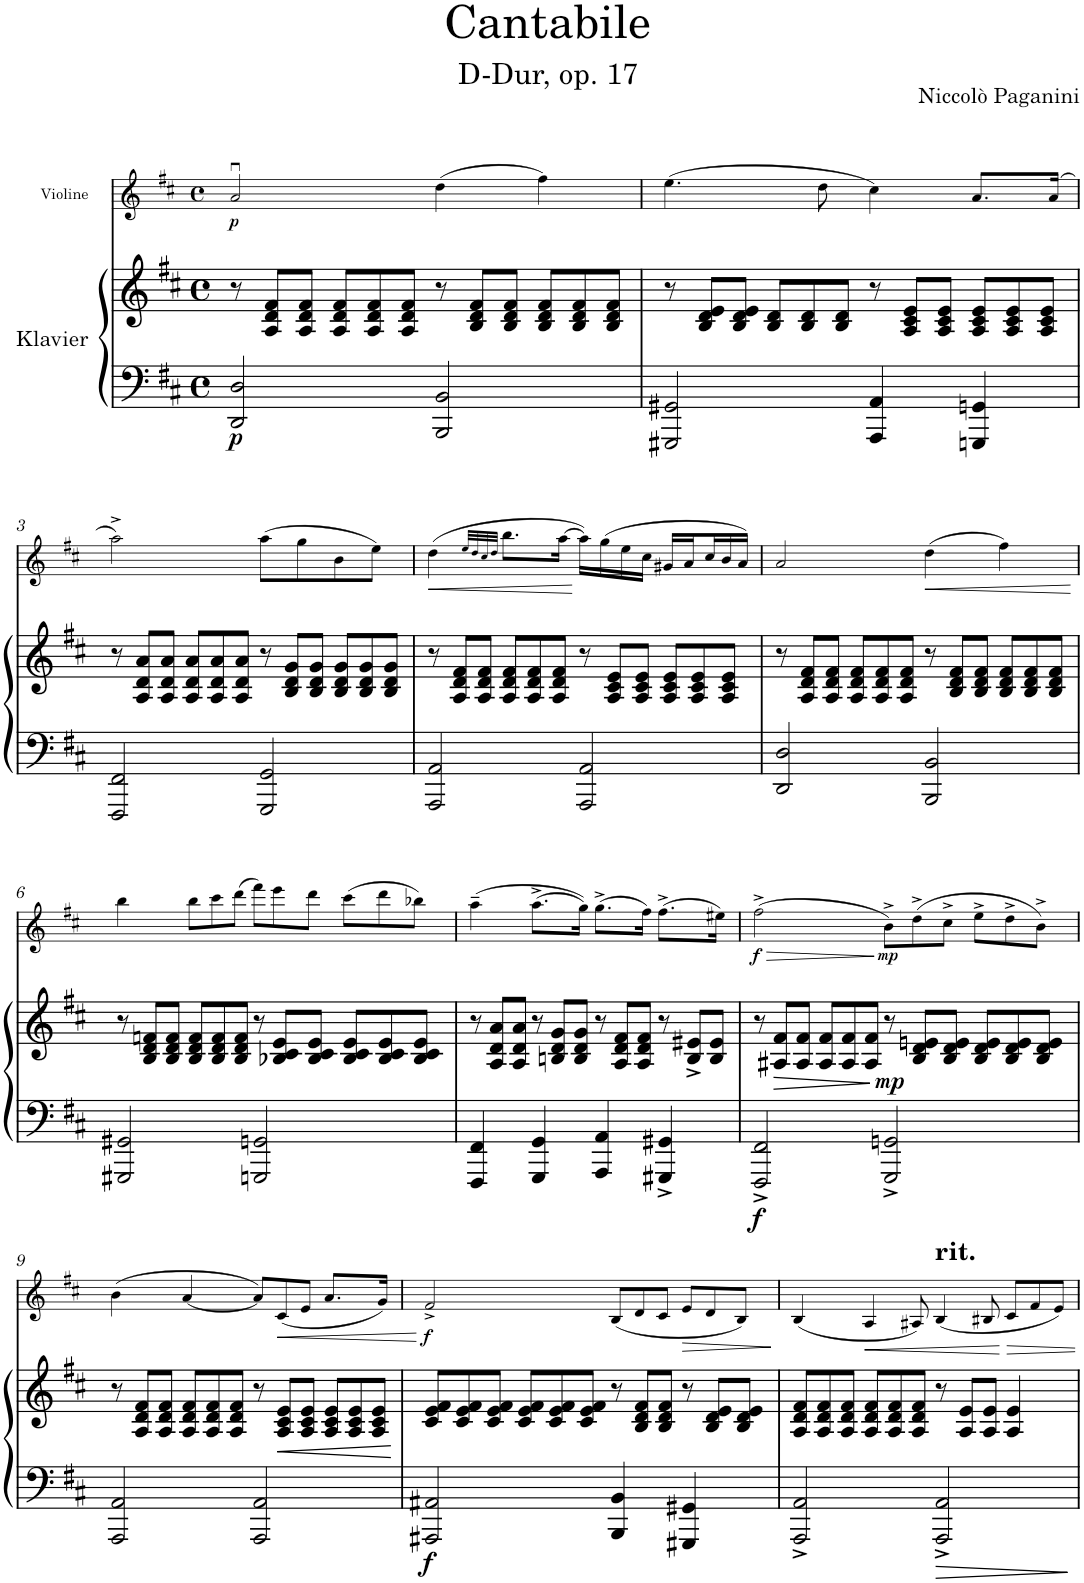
**kern	**kern	**dynam	**kern	**dynam
*part2	*part2	*part2	*part1	*part1
*staff3	*staff2	*staff2/3	*staff1	*staff1
*I"Klavier	*	*	*I"Violine	*
*	*	*	*I'Vln	*
*	*	*	*stria5	*
*clefF4	*clefG2	*	*clefG2	*
*k[f#c#]	*k[f#c#]	*	*k[f#c#]	*
*M4/4	*M4/4	*	*M4/4	*
*met(c)	*met(c)	*	*met(c)	*
*	*Xbrackettup	*	*	*
=1	=1	=1	=1	=1
!	!	!LO:DY:b=2	!	!LO:DY:b
2DD/ 2D/	12r	p	2au/	p
.	12A/ 12d/ 12f#/L	.	.	.
.	12A/ 12d/ 12f#/J	.	.	.
.	12A/ 12d/ 12f#/L	.	.	.
.	12A/ 12d/ 12f#/	.	.	.
.	12A/ 12d/ 12f#/J	.	.	.
*	*Xtuplet	*	*	*
2BBB/ 2BB/	12r	.	(4dd\	.
.	12B/ 12d/ 12f#/L	.	.	.
.	12B/ 12d/ 12f#/J	.	.	.
.	12B/ 12d/ 12f#/L	.	4ff#\)	.
.	12B/ 12d/ 12f#/	.	.	.
.	12B/ 12d/ 12f#/J	.	.	.
=2	=2	=2	=2	=2
2GGG#X/ 2GG#X/	12r	.	(4.ee\	.
.	12B/ 12d/ 12e/L	.	.	.
.	12B/ 12d/ 12e/J	.	.	.
.	12B/ 12d/L	.	.	.
.	12B/ 12d/	.	.	.
.	.	.	8dd\	.
.	12B/ 12d/J	.	.	.
4AAA/ 4AA/	12r	.	4cc#\)	.
.	12A/ 12c#/ 12e/L	.	.	.
.	12A/ 12c#/ 12e/J	.	.	.
4GGGn/ 4GGn/	12A/ 12c#/ 12e/L	.	8.a/L	.
.	12A/ 12c#/ 12e/	.	.	.
.	12A/ 12c#/ 12e/J	.	.	.
.	.	.	(16a/Jk	.
!!LO:LB:g=z
=3	=3	=3	=3	=3
2FFF#/ 2FF#/	12r	.	2aa^\)	.
.	12A/ 12d/ 12a/L	.	.	.
.	12A/ 12d/ 12a/J	.	.	.
.	12A/ 12d/ 12a/L	.	.	.
.	12A/ 12d/ 12a/	.	.	.
.	12A/ 12d/ 12a/J	.	.	.
2GGG/ 2GG/	12r	.	(8aa\L	.
.	12B/ 12d/ 12g/L	.	.	.
.	.	.	8gg\	.
.	12B/ 12d/ 12g/J	.	.	.
.	12B/ 12d/ 12g/L	.	8b\	.
.	12B/ 12d/ 12g/	.	.	.
.	.	.	8ee\J)	.
.	12B/ 12d/ 12g/J	.	.	.
=4	=4	=4	=4	=4
!	!	!	!	!LO:HP:b
2AAA/ 2AA/	12r	.	(4dd\	<
.	12A/ 12d/ 12f#/L	.	.	.
.	12A/ 12d/ 12f#/J	.	.	.
.	.	.	32qee/LLL	.
.	.	.	32qdd/	.
.	.	.	32qcc#/	.
.	.	.	32qdd/JJJ	.
.	12A/ 12d/ 12f#/L	.	8.bb\L	.
.	12A/ 12d/ 12f#/	.	.	.
.	12A/ 12d/ 12f#/J	.	.	.
.	.	.	[16aa\Jk	.
2AAA/ 2AA/	12r	.	16aa\LL])	[
.	.	.	(16gg\	.
.	12A/ 12c#/ 12e/L	.	.	.
.	.	.	16ee\	.
.	12A/ 12c#/ 12e/J	.	.	.
.	.	.	16cc#\JJ	.
.	12A/ 12c#/ 12e/L	.	16g#X/LL	.
.	.	.	16a/	.
.	12A/ 12c#/ 12e/	.	.	.
*	*	*	*Xbrackettup	*
.	.	.	24cc#/	.
.	12A/ 12c#/ 12e/J	.	24b/	.
.	.	.	24a/JJ)	.
=5	=5	=5	=5	=5
2DD/ 2D/	12r	.	2a/	.
.	12A/ 12d/ 12f#/L	.	.	.
.	12A/ 12d/ 12f#/J	.	.	.
.	12A/ 12d/ 12f#/L	.	.	.
.	12A/ 12d/ 12f#/	.	.	.
.	12A/ 12d/ 12f#/J	.	.	.
!	!	!	!	!LO:HP:b
2BBB/ 2BB/	12r	.	(4dd\	<
.	12B/ 12d/ 12f#/L	.	.	.
.	12B/ 12d/ 12f#/J	.	.	.
.	12B/ 12d/ 12f#/L	.	4ff#\)	.
.	12B/ 12d/ 12f#/	.	.	.
.	12B/ 12d/ 12f#/J	.	.	.
.	.	.	.	[
!!LO:LB:g=z
=6	=6	=6	=6	=6
2GGG#X/ 2GG#X/	12r	.	4bb\	.
.	12B/ 12d/ 12fn/L	.	.	.
.	12B/ 12d/ 12f/J	.	.	.
.	12B/ 12d/ 12f/L	.	12bb\L	.
.	12B/ 12d/ 12f/	.	12ccc#\	.
.	12B/ 12d/ 12f/J	.	(12ddd\J	.
2GGGn/ 2GGn/	12r	.	12fff#\L)	.
.	12B-X/ 12c#/ 12e/L	.	12eee\	.
.	12B-/ 12c#/ 12e/J	.	12ddd\J	.
.	12B-/ 12c#/ 12e/L	.	(12ccc#\L	.
.	12B-/ 12c#/ 12e/	.	12ddd\	.
.	12B-/ 12c#/ 12e/J	.	12bb-X\J)	.
=7	=7	=7	=7	=7
4FFF#/ 4FF#/	12r	.	(4aa~\	.
.	12A/ 12d/ 12a/L	.	.	.
.	12A/ 12d/ 12a/J	.	.	.
4GGG/ 4GG/	12r	.	(8.aa^\L	.
.	12Bn/ 12d/ 12g/L	.	.	.
.	12B/ 12d/ 12g/J	.	.	.
.	.	.	16gg\Jk))	.
4AAA/ 4AA/	12r	.	(8.gg^\L	.
.	12A/ 12d/ 12f#/L	.	.	.
.	12A/ 12d/ 12f#/J	.	.	.
.	.	.	16ff#\Jk)	.
4GGG#X/^ 4GG#X/^	12r	.	(8.ff#^\L	.
.	12B/^ 12e#X/^L	.	.	.
.	12B/ 12e#/J	.	.	.
.	.	.	16ee#X\Jk)	.
=8	=8	=8	=8	=8
!	!	!LO:DY:b=2	!	!LO:HP:b
!	!	!	!	!LO:DY:n=1:b
2FFF#/^ 2FF#/^	12r	f	(2ff#^\	> f
!	!	!LO:HP:b	!	!
.	12A#X/ 12f#/L	>	.	.
.	12A#/ 12f#/J	.	.	.
.	12A#/ 12f#/L	.	.	.
.	12A#/ 12f#/	.	.	.
.	12A#/ 12f#/J	.	.	.
!	!	!LO:DY:n=1:b	!	!LO:DY:n=2:b
2GGG/^ 2GGn/^	12r	] mp	12b^\L)	] mp
.	12B/ 12d/ 12en/L	.	(12dd^\	.
.	12B/ 12d/ 12e/J	.	12cc#^\J	.
.	12B/ 12d/ 12e/L	.	12ee^\L	.
.	12B/ 12d/ 12e/	.	12dd^\	.
.	12B/ 12d/ 12e/J	.	12b^\J)	.
!!LO:LB:g=z
=9	=9	=9	=9	=9
2AAA/ 2AA/	12r	.	(4b\	.
.	12A/ 12d/ 12f#/L	.	.	.
.	12A/ 12d/ 12f#/J	.	.	.
.	12A/ 12d/ 12f#/L	.	[4a/	.
.	12A/ 12d/ 12f#/	.	.	.
.	12A/ 12d/ 12f#/J	.	.	.
*	*	*	*brackettup	*
2AAA/ 2AA/	12r	.	12a/L])	.
!	!	!LO:HP:b	!	!LO:HP:b
.	12A/ 12c#/ 12e/L	<	(12c#/	<
.	12A/ 12c#/ 12e/J	.	12e/J	.
.	12A/ 12c#/ 12e/L	.	8.a/L	.
.	12A/ 12c#/ 12e/	.	.	.
.	12A/ 12c#/ 12e/J	.	.	.
.	.	.	16g/Jk)	.
.	.	[	.	[
=10	=10	=10	=10	=10
!	!	!LO:DY:b=2	!	!LO:DY:b
2AAA#X/ 2AA#X/	12c#/ 12e/ 12f#/L	f	2f#^/	f
.	12c#/ 12e/ 12f#/	.	.	.
.	12c#/ 12e/ 12f#/J	.	.	.
.	12c#/ 12e/ 12f#/L	.	.	.
.	12c#/ 12e/ 12f#/	.	.	.
.	12c#/ 12e/ 12f#/J	.	.	.
*	*	*	*Xbrackettup	*
4BBB/ 4BB/	12r	.	(12B/L	.
.	12B/ 12d/ 12f#/L	.	12d/	.
.	12B/ 12d/ 12f#/J	.	12c#/J	.
!	!	!	!	!LO:HP:b
4GGG#X/ 4GG#X/	12r	.	12e/L	>
.	12B/ 12d/ 12e/L	.	12d/	.
.	12B/ 12d/ 12e/J	.	12B/J)	.
.	.	.	.	]
=11	=11	=11	=11	=11
2AAA/^ 2AA/^	12A/ 12d/ 12f#/L	.	(4B/	.
.	12A/ 12d/ 12f#/	.	.	.
.	12A/ 12d/ 12f#/J	.	.	.
!	!	!	!	!LO:HP:b
.	12A/ 12d/ 12f#/L	.	6A/	<
.	12A/ 12d/ 12f#/	.	.	.
.	12A/ 12d/ 12f#/J	.	12A#X/)	.
!	!	!	!LO:TX:a:t=rit.	!
2AAA/^ 2AA/^	12r	.	(6B/	.
.	12A/ 12e/L	.	.	.
.	12A/ 12e/J	.	12B#X/	.
.	4A/ 4e/	.	12c#/L	[
.	.	.	12f#/	.
.	.	.	12e/J)	.
=	=	=	=	=
*-	*-	*-	*-	*-
